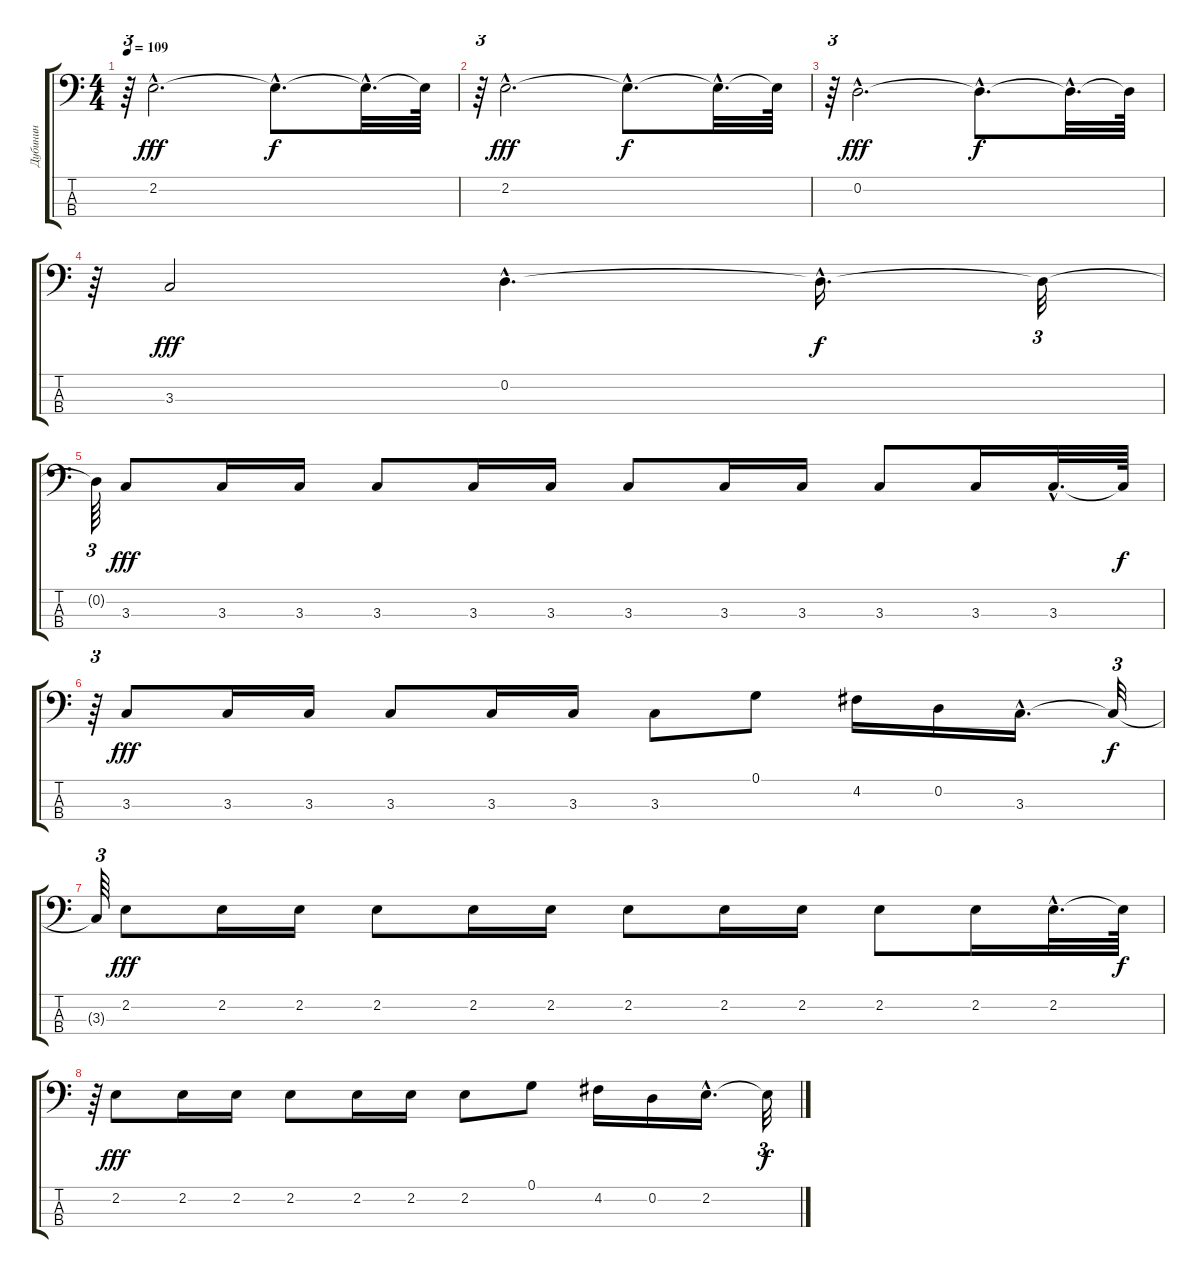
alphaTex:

\track ("Дубинин" "Дубинин") {instrument electricbassfinger}
\staff {score tabs}
\tuning (G2 D2 A1 E1) {hide}
\ts (4 4)
\tempo 109
\clef f4
\ks c
r.64{tu (3 2) dy f} 2.2{hac}.2{d dy fff} 2.2{hac t}.8{d dy f} 2.2{hac t}.32{d} 2.2{t}.64 |
r.64{tu (3 2)} 2.2{hac}.2{d dy fff} 2.2{hac t}.8{d dy f} 2.2{hac t}.32{d} 2.2{t}.64 |
r.64{tu (3 2)} 0.2{hac}.2{d dy fff} 0.2{hac t}.8{d dy f} 0.2{hac t}.32{d} 0.2{t}.64 |
r.64{tu (3 2)} 3.3.2{dy fff} 0.2{hac}.4{d} 0.2{hac t}.16{d dy f} 0.2{t}.32{tu (3 2)} |
0.2{t}.64{tu (3 2)} 3.3.8{dy fff} 3.3.16 3.3.16 3.3.8 3.3.16 3.3.16 3.3.8 3.3.16 3.3.16 3.3.8 3.3.16 3.3{hac}.32{d} 3.3{t}.64{dy f} |
r.64{tu (3 2)} 3.3.8{dy fff} 3.3.16 3.3.16 3.3.8 3.3.16 3.3.16 3.3.8 0.1.8 4.2.16 0.2.16 3.3{hac}.16{d} 3.3{t}.32{tu (3 2) dy f} |
3.3{t}.64{tu (3 2)} 2.2.8{dy fff} 2.2.16 2.2.16 2.2.8 2.2.16 2.2.16 2.2.8 2.2.16 2.2.16 2.2.8 2.2.16 2.2{hac}.32{d} 2.2{t}.64{dy f} |
r.64{tu (3 2)} 2.2.8{dy fff} 2.2.16 2.2.16 2.2.8 2.2.16 2.2.16 2.2.8 0.1.8 4.2.16 0.2.16 2.2{hac}.16{d} 2.2{t}.32{tu (3 2) dy f}
